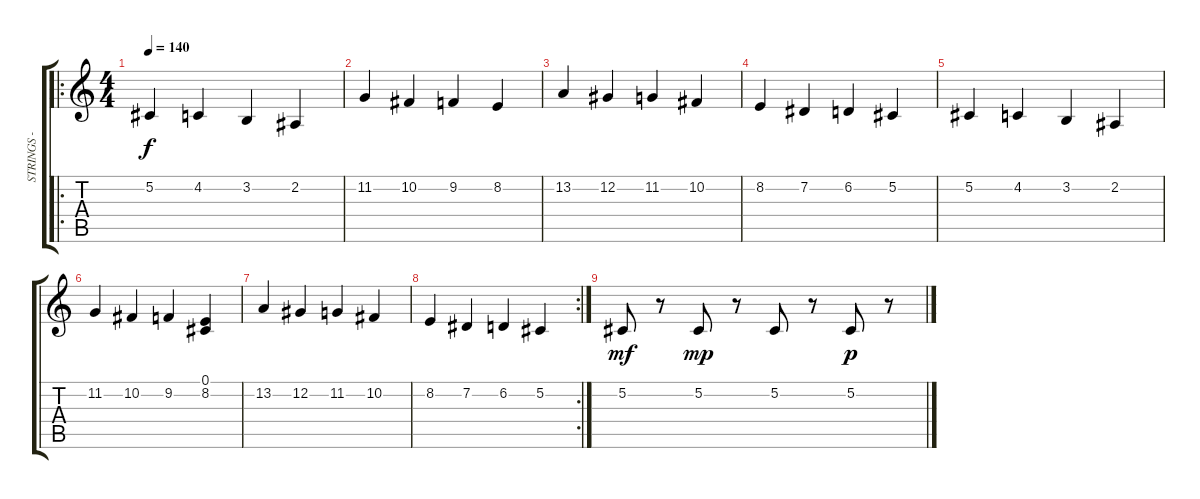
\track ("STRINGS - JOBI" "STRINGS - ") {instrument stringensemble2}
\staff {score tabs}
\tuning (Db4 Ab3 E3 B2 Gb2 B1) {hide}
\ro
\ts (4 4)
\tempo 140
\clef g2
\ks c
5.2.4{dy f} 4.2.4 3.2.4 2.2.4 |
11.2.4 10.2.4 9.2.4 8.2.4 |
13.2.4 12.2.4 11.2.4 10.2.4 |
8.2.4 7.2.4 6.2.4 5.2.4 |
5.2.4 4.2.4 3.2.4 2.2.4 |
11.2.4 10.2.4 9.2.4 (0.1 8.2).4 |
13.2.4 12.2.4 11.2.4 10.2.4 |
\rc 2
8.2.4 7.2.4 6.2.4 5.2.4 |
5.2.8{dy mf} r.8 5.2.8{dy mp} r.8 5.2.8 r.8 5.2.8{dy p} r.8
